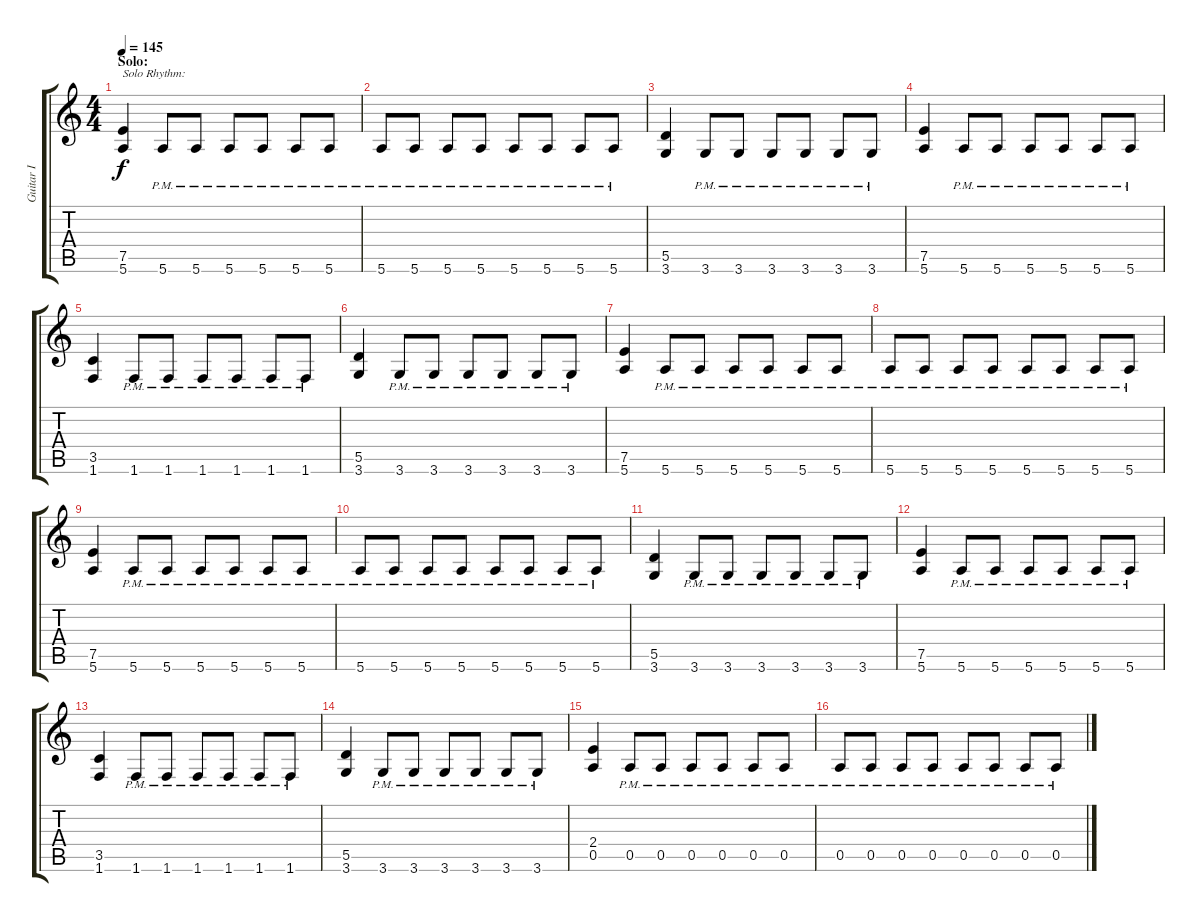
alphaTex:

\track ("Guitar I" "Guitar I") {instrument distortionguitar}
\staff {score tabs}
\tuning (E4 B3 G3 D3 A2 E2) {hide}
\ts (4 4)
\section ("" "Solo:")
\tempo 145
\clef g2
\ks c
(7.5 5.6).4{txt "Solo Rhythm:" dy f} 5.6{pm}.8 5.6{pm}.8 5.6{pm}.8 5.6{pm}.8 5.6{pm}.8 5.6{pm}.8 |
5.6{pm}.8 5.6{pm}.8 5.6{pm}.8 5.6{pm}.8 5.6{pm}.8 5.6{pm}.8 5.6{pm}.8 5.6{pm}.8 |
(5.5 3.6).4 3.6{pm}.8 3.6{pm}.8 3.6{pm}.8 3.6{pm}.8 3.6{pm}.8 3.6{pm}.8 |
(7.5 5.6).4 5.6{pm}.8 5.6{pm}.8 5.6{pm}.8 5.6{pm}.8 5.6{pm}.8 5.6{pm}.8 |
(3.5 1.6).4 1.6{pm}.8 1.6{pm}.8 1.6{pm}.8 1.6{pm}.8 1.6{pm}.8 1.6{pm}.8 |
(5.5 3.6).4 3.6{pm}.8 3.6{pm}.8 3.6{pm}.8 3.6{pm}.8 3.6{pm}.8 3.6{pm}.8 |
(7.5 5.6).4 5.6{pm}.8 5.6{pm}.8 5.6{pm}.8 5.6{pm}.8 5.6{pm}.8 5.6{pm}.8 |
5.6{pm}.8 5.6{pm}.8 5.6{pm}.8 5.6{pm}.8 5.6{pm}.8 5.6{pm}.8 5.6{pm}.8 5.6{pm}.8 |
(7.5 5.6).4 5.6{pm}.8 5.6{pm}.8 5.6{pm}.8 5.6{pm}.8 5.6{pm}.8 5.6{pm}.8 |
5.6{pm}.8 5.6{pm}.8 5.6{pm}.8 5.6{pm}.8 5.6{pm}.8 5.6{pm}.8 5.6{pm}.8 5.6{pm}.8 |
(5.5 3.6).4 3.6{pm}.8 3.6{pm}.8 3.6{pm}.8 3.6{pm}.8 3.6{pm}.8 3.6{pm}.8 |
(7.5 5.6).4 5.6{pm}.8 5.6{pm}.8 5.6{pm}.8 5.6{pm}.8 5.6{pm}.8 5.6{pm}.8 |
(3.5 1.6).4 1.6{pm}.8 1.6{pm}.8 1.6{pm}.8 1.6{pm}.8 1.6{pm}.8 1.6{pm}.8 |
(5.5 3.6).4 3.6{pm}.8 3.6{pm}.8 3.6{pm}.8 3.6{pm}.8 3.6{pm}.8 3.6{pm}.8 |
(2.4 0.5).4 0.5{pm}.8 0.5{pm}.8 0.5{pm}.8 0.5{pm}.8 0.5{pm}.8 0.5{pm}.8 |
0.5{pm}.8 0.5{pm}.8 0.5{pm}.8 0.5{pm}.8 0.5{pm}.8 0.5{pm}.8 0.5{pm}.8 0.5{pm}.8
